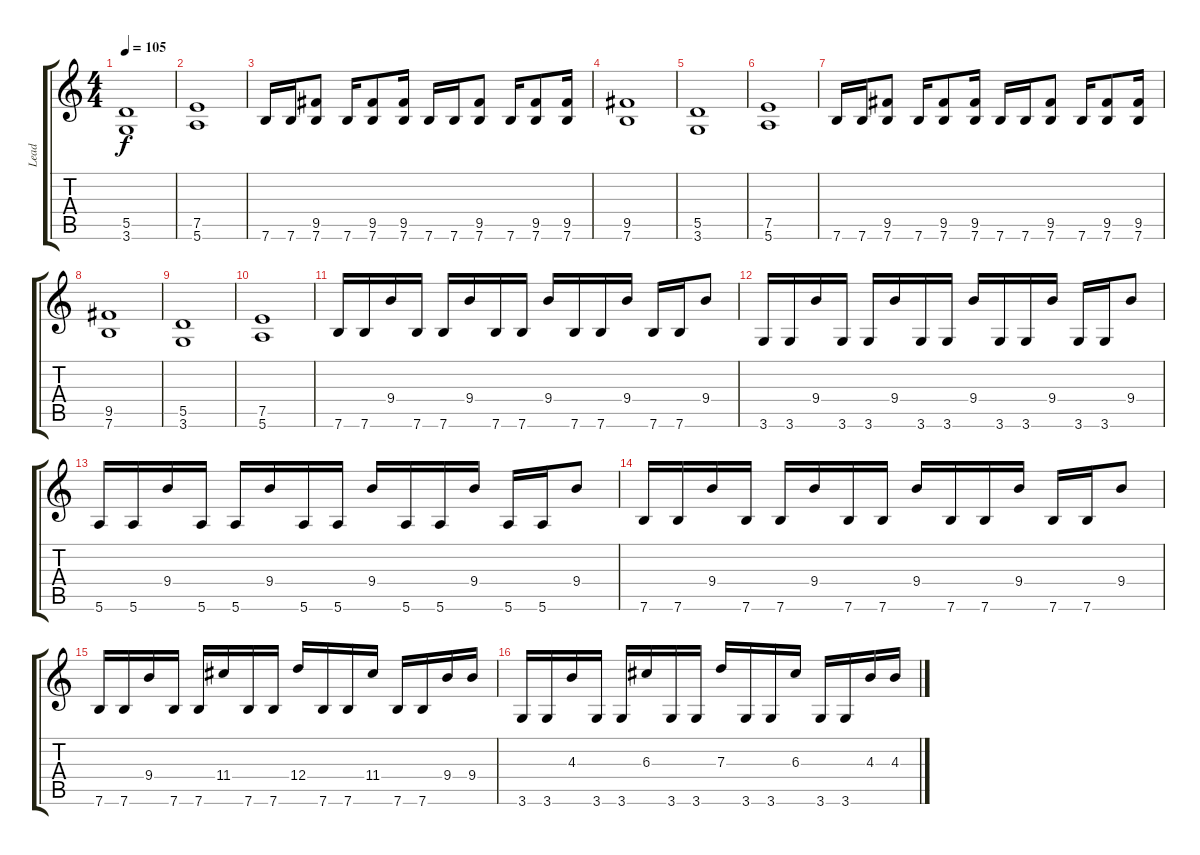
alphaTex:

\track ("Lead" "Lead") {instrument distortionguitar}
\staff {score tabs}
\tuning (E4 B3 G3 D3 A2 E2) {hide}
\ts (4 4)
\tempo 105
\clef g2
\ks c
(5.5 3.6).1{dy f} |
(7.5 5.6).1 |
7.6.16 7.6.16 (9.5 7.6).8 7.6.16 (9.5 7.6).8 (9.5 7.6).16 7.6.16 7.6.16 (9.5 7.6).8 7.6.16 (9.5 7.6).8 (9.5 7.6).16 |
(9.5 7.6).1 |
(5.5 3.6).1 |
(7.5 5.6).1 |
7.6.16 7.6.16 (9.5 7.6).8 7.6.16 (9.5 7.6).8 (9.5 7.6).16 7.6.16 7.6.16 (9.5 7.6).8 7.6.16 (9.5 7.6).8 (9.5 7.6).16 |
(9.5 7.6).1 |
(5.5 3.6).1 |
(7.5 5.6).1 |
7.6.16 7.6.16 9.4.16 7.6.16 7.6.16 9.4.16 7.6.16 7.6.16 9.4.16 7.6.16 7.6.16 9.4.16 7.6.16 7.6.16 9.4.8 |
3.6.16 3.6.16 9.4.16 3.6.16 3.6.16 9.4.16 3.6.16 3.6.16 9.4.16 3.6.16 3.6.16 9.4.16 3.6.16 3.6.16 9.4.8 |
5.6.16 5.6.16 9.4.16 5.6.16 5.6.16 9.4.16 5.6.16 5.6.16 9.4.16 5.6.16 5.6.16 9.4.16 5.6.16 5.6.16 9.4.8 |
7.6.16 7.6.16 9.4.16 7.6.16 7.6.16 9.4.16 7.6.16 7.6.16 9.4.16 7.6.16 7.6.16 9.4.16 7.6.16 7.6.16 9.4.8 |
7.6.16 7.6.16 9.4.16 7.6.16 7.6.16 11.4.16 7.6.16 7.6.16 12.4.16 7.6.16 7.6.16 11.4.16 7.6.16 7.6.16 9.4.16 9.4.16 |
3.6.16 3.6.16 4.3.16 3.6.16 3.6.16 6.3.16 3.6.16 3.6.16 7.3.16 3.6.16 3.6.16 6.3.16 3.6.16 3.6.16 4.3.16 4.3.16
